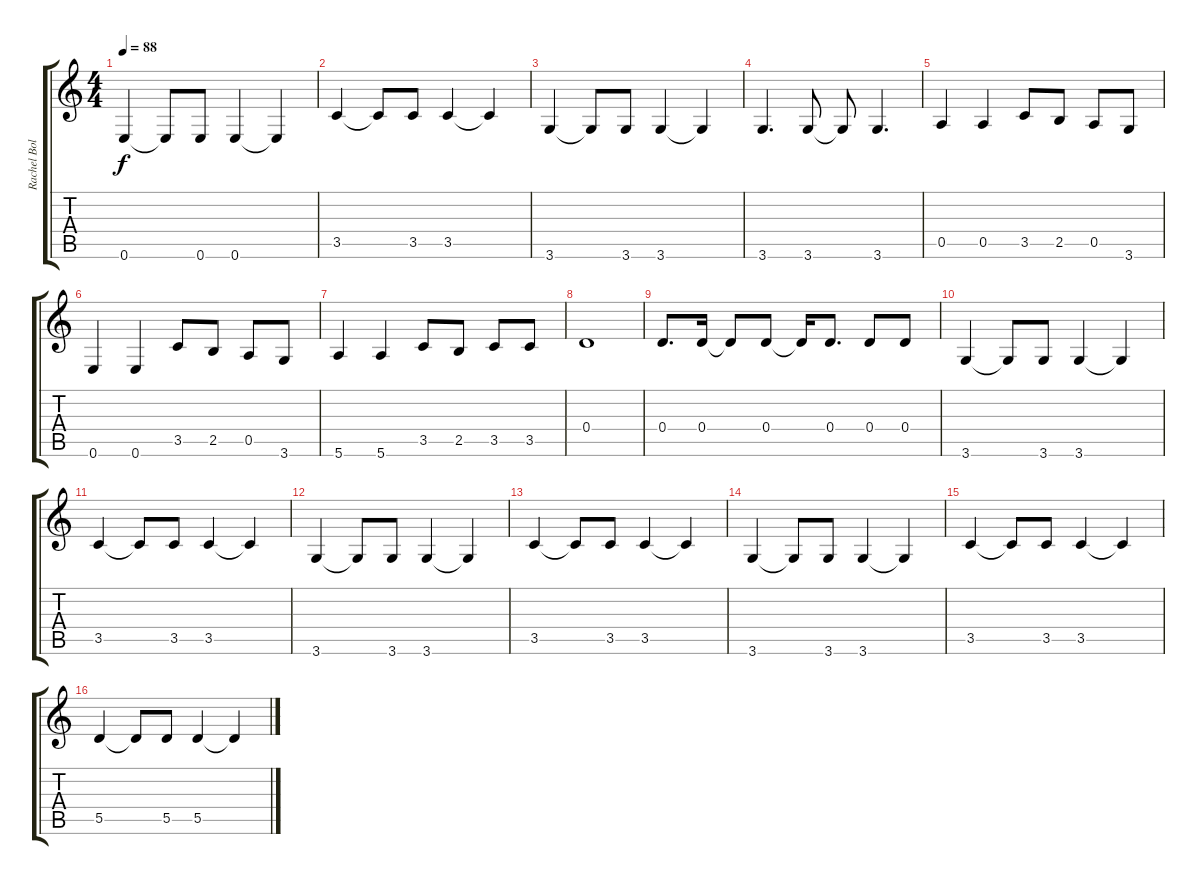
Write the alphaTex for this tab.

\track ("Rachel Bolan - Bass" "Rachel Bol") {instrument electricbassfinger}
\staff {score tabs}
\tuning (E4 B3 G3 D3 A2 E2) {hide}
\ts (4 4)
\tempo 88
\clef g2
\ks c
0.6.4{dy f} 0.6{t}.8 0.6.8 0.6.4 0.6{t}.4 |
3.5.4 3.5{t}.8 3.5.8 3.5.4 3.5{t}.4 |
3.6.4 3.6{t}.8 3.6.8 3.6.4 3.6{t}.4 |
3.6.4{d} 3.6.8 3.6{t}.8 3.6.4{d} |
0.5.4 0.5.4 3.5.8 2.5.8 0.5.8 3.6.8 |
0.6.4 0.6.4 3.5.8 2.5.8 0.5.8 3.6.8 |
5.6.4 5.6.4 3.5.8 2.5.8 3.5.8 3.5.8 |
0.4.1 |
0.4.8{d} 0.4.16 0.4{t}.8 0.4.8 0.4{t}.16 0.4.8{d} 0.4.8 0.4.8 |
3.6.4 3.6{t}.8 3.6.8 3.6.4 3.6{t}.4 |
3.5.4 3.5{t}.8 3.5.8 3.5.4 3.5{t}.4 |
3.6.4 3.6{t}.8 3.6.8 3.6.4 3.6{t}.4 |
3.5.4 3.5{t}.8 3.5.8 3.5.4 3.5{t}.4 |
3.6.4 3.6{t}.8 3.6.8 3.6.4 3.6{t}.4 |
3.5.4 3.5{t}.8 3.5.8 3.5.4 3.5{t}.4 |
5.5.4 5.5{t}.8 5.5.8 5.5.4 5.5{t}.4
